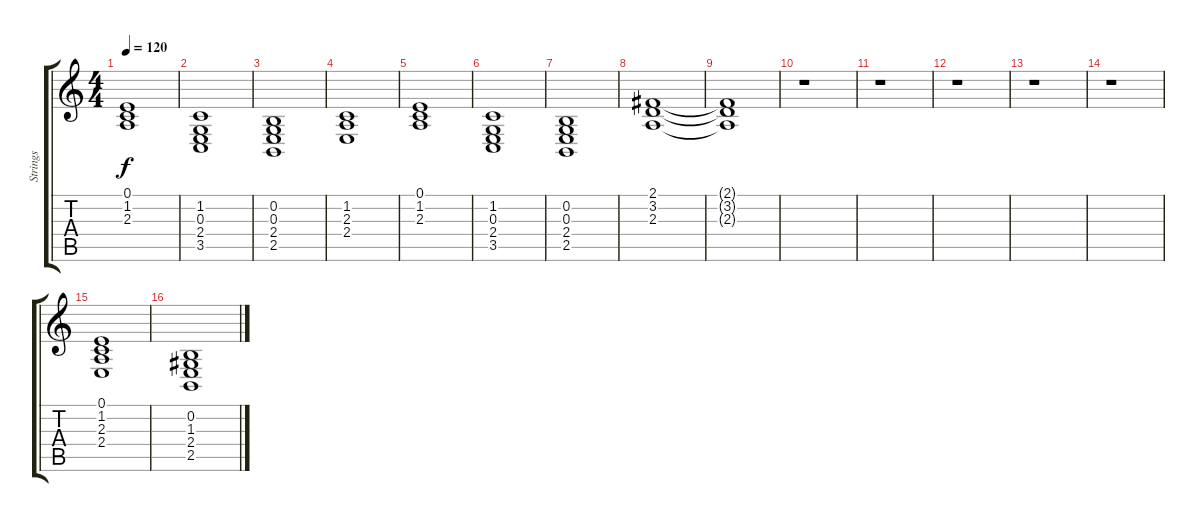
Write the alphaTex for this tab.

\track ("Strings" "Strings") {instrument stringensemble1}
\staff {score tabs}
\tuning (E4 B3 G3 D3 A2 E2) {hide}
\ts (4 4)
\tempo 120
\clef g2
\ks c
(0.1 1.2 2.3).1{dy f} |
(1.2 0.3 2.4 3.5).1 |
(0.2 0.3 2.4 2.5).1 |
(1.2 2.3 2.4).1 |
(0.1 1.2 2.3).1 |
(1.2 0.3 2.4 3.5).1 |
(0.2 0.3 2.4 2.5).1 |
(2.1 3.2 2.3).1 |
(2.1{t} 3.2{t} 2.3{t}).1 |
r.1 |
r.1 |
r.1 |
r.1 |
r.1 |
(0.1 1.2 2.3 2.4).1 |
(0.2 1.3 2.4 2.5).1
